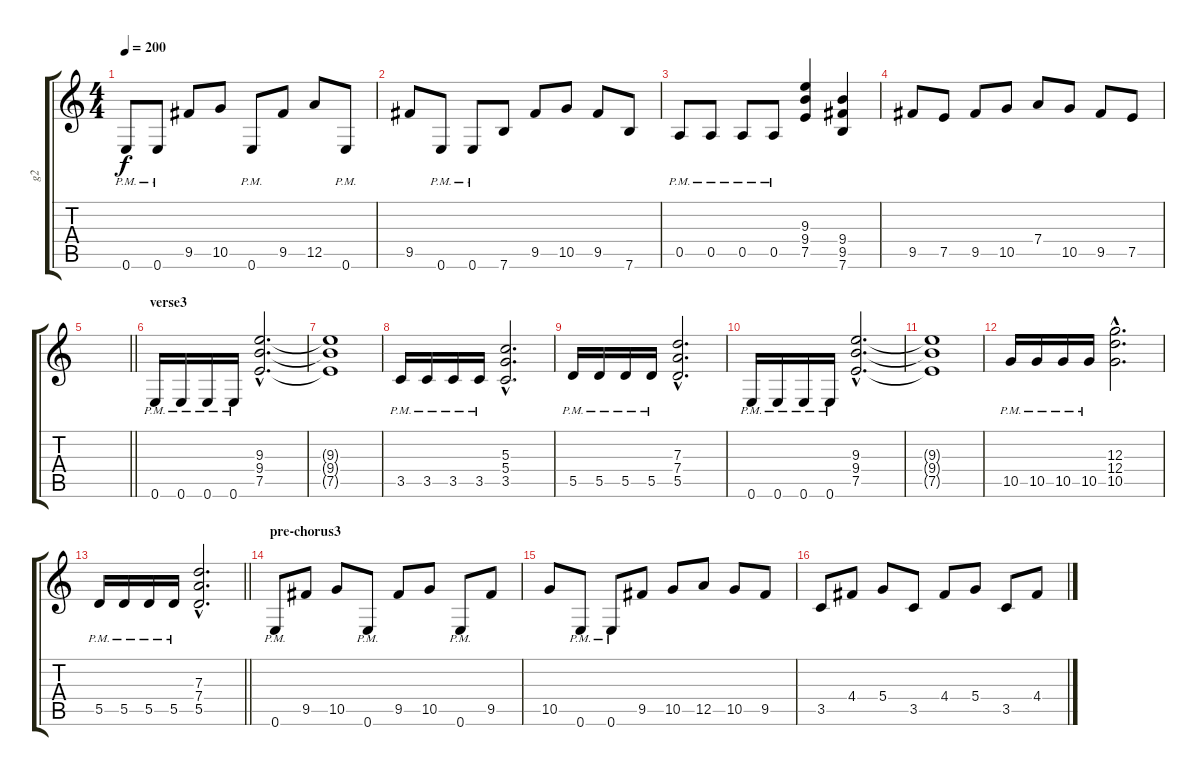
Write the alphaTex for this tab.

\track ("g2" "g2") {instrument distortionguitar}
\staff {score tabs}
\tuning (E4 B3 G3 D3 A2 E2) {hide}
\ts (4 4)
\tempo 200
\clef g2
\ks c
0.6{pm}.8{dy f} 0.6{pm}.8 9.5.8 10.5.8 0.6{pm}.8 9.5.8 12.5.8 0.6{pm}.8 |
9.5.8 0.6{pm}.8 0.6{pm}.8 7.6.8 9.5.8 10.5.8 9.5.8 7.6.8 |
0.5{pm}.8 0.5{pm}.8 0.5{pm}.8 0.5{pm}.8 (9.3 9.4 7.5).4 (9.4 9.5 7.6).4 |
9.5.8 7.5.8 9.5.8 10.5.8 7.4.8 10.5.8 9.5.8 7.5.8 |
\barLineRight lightlight
|
\section ("" "verse3")
0.6{pm}.16 0.6{pm}.16 0.6{pm}.16 0.6{pm}.16 (9.3{hac} 9.4{hac} 7.5{hac}).2{d} |
(9.3{t} 9.4{t} 7.5{t}).1 |
3.5{pm}.16 3.5{pm}.16 3.5{pm}.16 3.5{pm}.16 (5.3{hac} 5.4{hac} 3.5{hac}).2{d} |
5.5{pm}.16 5.5{pm}.16 5.5{pm}.16 5.5{pm}.16 (7.3{hac} 7.4{hac} 5.5{hac}).2{d} |
0.6{pm}.16 0.6{pm}.16 0.6{pm}.16 0.6{pm}.16 (9.3{hac} 9.4{hac} 7.5{hac}).2{d} |
(9.3{t} 9.4{t} 7.5{t}).1 |
10.5{pm}.16 10.5{pm}.16 10.5{pm}.16 10.5{pm}.16 (12.3{hac} 12.4{hac} 10.5{hac}).2{d} |
\barLineRight lightlight
5.5{pm}.16 5.5{pm}.16 5.5{pm}.16 5.5{pm}.16 (7.3{hac} 7.4{hac} 5.5{hac}).2{d} |
\section ("" "pre-chorus3")
0.6{pm}.8 9.5.8 10.5.8 0.6{pm}.8 9.5.8 10.5.8 0.6{pm}.8 9.5.8 |
10.5.8 0.6{pm}.8 0.6{pm}.8 9.5.8 10.5.8 12.5.8 10.5.8 9.5.8 |
3.5.8 4.4.8 5.4.8 3.5.8 4.4.8 5.4.8 3.5.8 4.4.8
